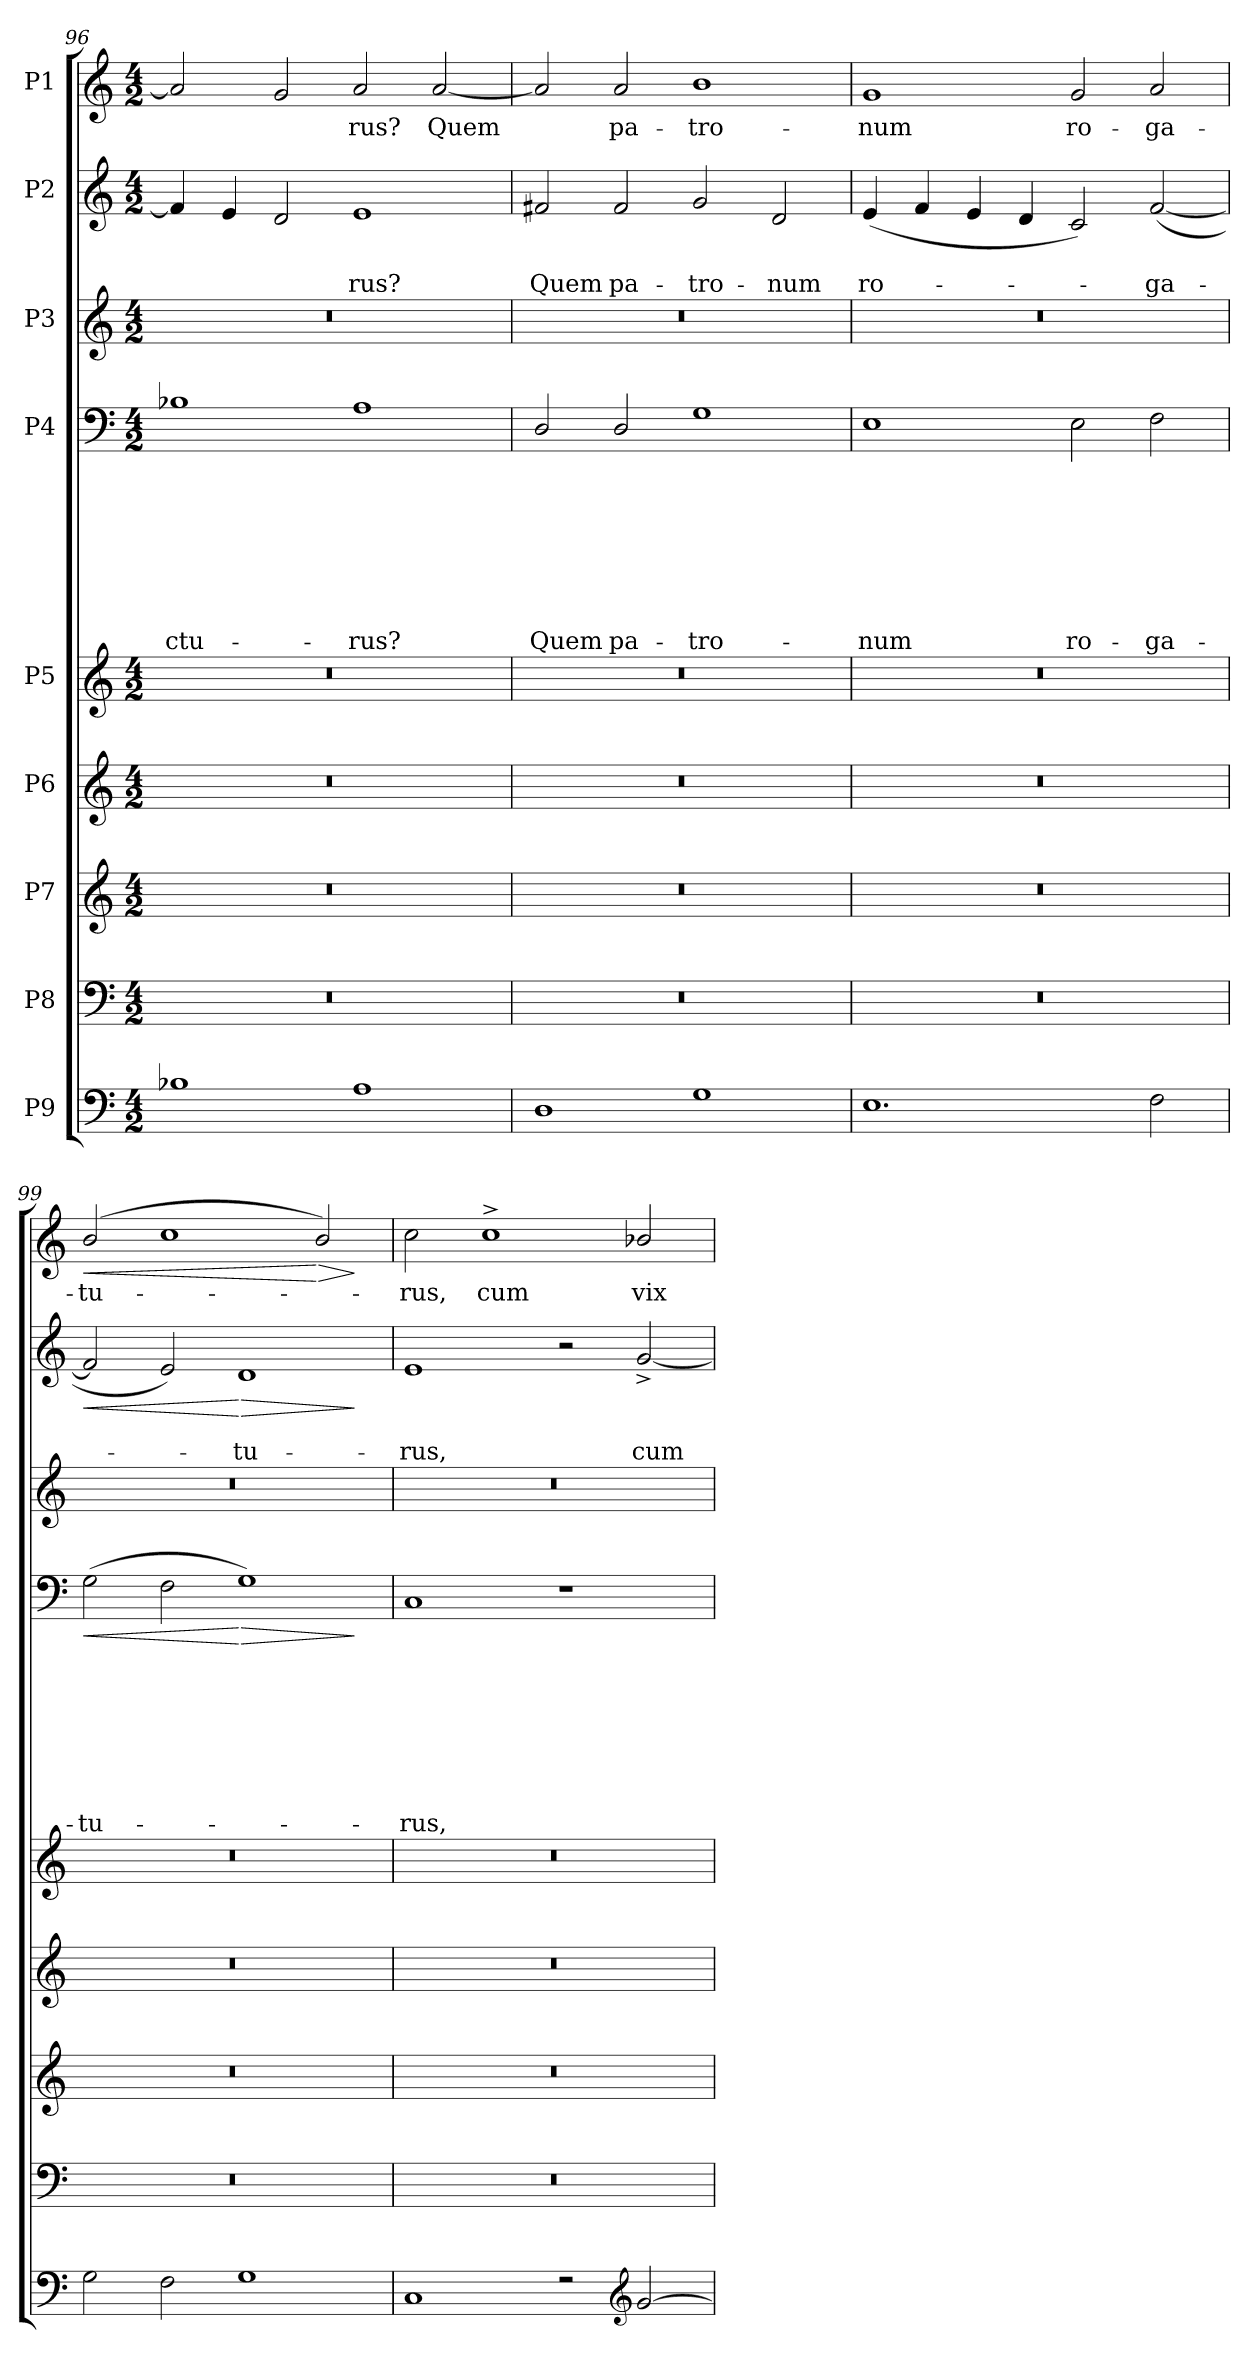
**kern	**kern	**kern	**kern	**kern	**kern	**text	**text	**text	**text	**text	**text	**text	**text	**dynam	**kern	**kern	**text	**text	**dynam	**kern	**text	**dynam
*part9	*part8	*part7	*part6	*part5	*part4	*part4	*part4	*part4	*part4	*part4	*part4	*part4	*part4	*part4	*part3	*part2	*part2	*part2	*part2	*part1	*part1	*part1
*staff9	*staff8	*staff7	*staff6	*staff5	*staff4	*staff4	*staff4	*staff4	*staff4	*staff4	*staff4	*staff4	*staff4	*staff4	*staff3	*staff2	*staff2	*staff2	*staff2	*staff1	*staff1	*staff1
*I"P9	*I"P8	*I"P7	*I"P6	*I"P5	*I"P4	*	*	*	*	*	*	*	*	*	*I"P3	*I"P2	*	*	*	*I"P1	*	*
*clefF4	*clefF4	*clefG2	*clefG2	*clefG2	*clefF4	*	*	*	*	*	*	*	*	*	*clefG2	*clefG2	*	*	*	*clefG2	*	*
*	*	*ITrd7c12	*	*	*	*	*	*	*	*	*	*	*	*	*ITrd7c12	*	*	*	*	*	*	*
*k[]	*k[]	*k[]	*k[]	*k[]	*k[]	*	*	*	*	*	*	*	*	*	*k[]	*k[]	*	*	*	*k[]	*	*
*C:	*C:	*C:	*C:	*C:	*C:	*	*	*	*	*	*	*	*	*	*C:	*C:	*	*	*	*C:	*	*
*M4/2	*M4/2	*M4/2	*M4/2	*M4/2	*M4/2	*	*	*	*	*	*	*	*	*	*M4/2	*M4/2	*	*	*	*M4/2	*	*
=96	=96	=96	=96	=96	=96	=96	=96	=96	=96	=96	=96	=96	=96	=96	=96	=96	=96	=96	=96	=96	=96	=96
*^	*	*	*	*	*	*	*	*	*	*	*	*	*	*	*	*	*	*	*	*	*	*
!	!	!LO:N:vis=1	!LO:N:vis=1	!LO:N:vis=1	!LO:N:vis=1	!	!	!	!	!	!	!	!	!LO:LY:b	!	!LO:N:vis=1	!	!	!	!	!	!	!
1B-X	0ryy	0r	0r	0r	0r	1B-X	.	.	.	.	.	.	.	-ctu-	.	0r	4f/]	.	.	.	2a/]	.	.
.	.	.	.	.	.	.	.	.	.	.	.	.	.	.	.	.	4e/	.	.	.	.	.	.
.	.	.	.	.	.	.	.	.	.	.	.	.	.	.	.	.	2d/	.	.	.	2g/	.	.
!	!	!	!	!	!	!	!	!	!	!	!	!	!	!LO:LY:b	!	!	!	!	!LO:LY:b	!	!	!LO:LY:b	!
1A	.	.	.	.	.	1A	.	.	.	.	.	.	.	-rus?	.	.	1e	.	-rus?	.	2a/	-rus?	.
!	!	!	!	!	!	!	!	!	!	!	!	!	!	!	!	!	!	!	!	!	!	!LO:LY:b	!
.	.	.	.	.	.	.	.	.	.	.	.	.	.	.	.	.	.	.	.	.	[<2a/	Quem	.
=97	=97	=97	=97	=97	=97	=97	=97	=97	=97	=97	=97	=97	=97	=97	=97	=97	=97	=97	=97	=97	=97	=97	=97
!	!	!LO:N:vis=1	!LO:N:vis=1	!LO:N:vis=1	!LO:N:vis=1	!	!	!	!	!	!	!	!	!LO:LY:b	!	!LO:N:vis=1	!	!	!LO:LY:b	!	!	!	!
1D	0ryy	0r	0r	0r	0r	2D/	.	.	.	.	.	.	.	Quem	.	0r	2f#X/	.	Quem	.	2a/]	.	.
!	!	!	!	!	!	!	!	!	!	!	!	!	!	!LO:LY:b	!	!	!	!	!LO:LY:b	!	!	!LO:LY:b	!
.	.	.	.	.	.	2D/	.	.	.	.	.	.	.	pa-	.	.	2f#/	.	pa-	.	2a/	pa-	.
!	!	!	!	!	!	!	!	!	!	!	!	!	!	!LO:LY:b	!	!	!	!	!LO:LY:b	!	!	!LO:LY:b	!
1G	.	.	.	.	.	1G	.	.	.	.	.	.	.	-tro-	.	.	2g/	.	-tro-	.	1b	-tro-	.
!	!	!	!	!	!	!	!	!	!	!	!	!	!	!	!	!	!	!	!LO:LY:b	!	!	!	!
.	.	.	.	.	.	.	.	.	.	.	.	.	.	.	.	.	2d/	.	-num	.	.	.	.
=98	=98	=98	=98	=98	=98	=98	=98	=98	=98	=98	=98	=98	=98	=98	=98	=98	=98	=98	=98	=98	=98	=98	=98
!	!	!LO:N:vis=1	!LO:N:vis=1	!LO:N:vis=1	!LO:N:vis=1	!	!	!	!	!	!	!	!	!LO:LY:b	!	!LO:N:vis=1	!	!	!LO:LY:b	!	!	!LO:LY:b	!
1.E	0ryy	0r	0r	0r	0r	1E	.	.	.	.	.	.	.	-num	.	0r	(<4e/	.	ro-	.	1g	-num	.
.	.	.	.	.	.	.	.	.	.	.	.	.	.	.	.	.	4f/	.	.	.	.	.	.
.	.	.	.	.	.	.	.	.	.	.	.	.	.	.	.	.	4e/	.	.	.	.	.	.
.	.	.	.	.	.	.	.	.	.	.	.	.	.	.	.	.	4d/	.	.	.	.	.	.
!	!	!	!	!	!	!	!	!	!	!	!	!	!	!LO:LY:b	!	!	!	!	!	!	!	!LO:LY:b	!
.	.	.	.	.	.	2E\	.	.	.	.	.	.	.	ro-	.	.	2c/)	.	.	.	2g/	ro-	.
!	!	!	!	!	!	!	!	!	!	!	!	!	!	!LO:LY:b	!	!	!	!	!LO:LY:b	!	!	!LO:LY:b	!
2F\	.	.	.	.	.	2F\	.	.	.	.	.	.	.	-ga-	.	.	(<[<2f/	.	-ga-	.	2a/	-ga-	.
!!LO:PB:g=z
=99	=99	=99	=99	=99	=99	=99	=99	=99	=99	=99	=99	=99	=99	=99	=99	=99	=99	=99	=99	=99	=99	=99	=99
!	!	!LO:N:vis=1	!LO:N:vis=1	!LO:N:vis=1	!LO:N:vis=1	!	!	!	!	!	!	!	!	!LO:LY:b	!LO:HP:b	!LO:N:vis=1	!	!	!	!LO:HP:b	!	!LO:LY:b	!LO:HP:b
2G\	0ryy	0r	0r	0r	0r	(>2G\	.	.	.	.	.	.	.	-tu-	<	0r	2f/]	.	.	<	(<2b/	-tu-	<
2F\	.	.	.	.	.	2F\	.	.	.	.	.	.	.	.	.	.	2e/)	.	.	.	1cc	.	.
!	!	!	!	!	!	!	!	!	!	!	!	!	!	!	!LO:HP:n=1:b	!	!	!	!LO:LY:b	!LO:HP:n=1:b	!	!	!
1G	.	.	.	.	.	1G)	.	.	.	.	.	.	.	.	[ >	.	1d	.	-tu-	[ >	.	.	.
!	!	!	!	!	!	!	!	!	!	!	!	!	!	!	!	!	!	!	!	!	!	!	!LO:HP:n=1:b
.	.	.	.	.	.	.	.	.	.	.	.	.	.	.	.	.	.	.	.	.	2b/)	.	[ >
*v	*v	*	*	*	*	*	*	*	*	*	*	*	*	*	*	*	*	*	*	*	*	*	*
.	.	.	.	.	.	.	.	.	.	.	.	.	.	]	.	.	.	.	]	.	.	]
=100	=100	=100	=100	=100	=100	=100	=100	=100	=100	=100	=100	=100	=100	=100	=100	=100	=100	=100	=100	=100	=100	=100
*^	*	*	*	*	*	*	*	*	*	*	*	*	*	*	*	*	*	*	*	*	*	*
!	!	!LO:N:vis=1	!LO:N:vis=1	!LO:N:vis=1	!LO:N:vis=1	!	!	!	!	!	!	!	!	!LO:LY:b	!	!LO:N:vis=1	!	!	!LO:LY:b	!	!	!LO:LY:b	!
1C	0ryy	0r	0r	0r	0r	1C	.	.	.	.	.	.	.	-rus,	.	0r	1e	.	-rus,	.	2cc\	-rus,	.
!	!	!	!	!	!	!	!	!	!	!	!	!	!	!	!	!	!	!	!	!	!	!LO:LY:b	!
.	.	.	.	.	.	.	.	.	.	.	.	.	.	.	.	.	.	.	.	.	1cc^>	cum	.
2r	.	.	.	.	.	1r	.	.	.	.	.	.	.	.	.	.	2r	.	.	.	.	.	.
*clefG2	*	*	*	*	*	*	*	*	*	*	*	*	*	*	*	*	*	*	*	*	*	*	*
!	!	!	!	!	!	!	!	!	!	!	!	!	!	!	!	!	!	!	!LO:LY:b	!	!	!LO:LY:b	!
[<2g/	.	.	.	.	.	.	.	.	.	.	.	.	.	.	.	.	[<2g^</	.	cum	.	2b-X/	vix	.
*v	*v	*	*	*	*	*	*	*	*	*	*	*	*	*	*	*	*	*	*	*	*	*	*
=	=	=	=	=	=	=	=	=	=	=	=	=	=	=	=	=	=	=	=	=	=	=
*-	*-	*-	*-	*-	*-	*-	*-	*-	*-	*-	*-	*-	*-	*-	*-	*-	*-	*-	*-	*-	*-	*-
